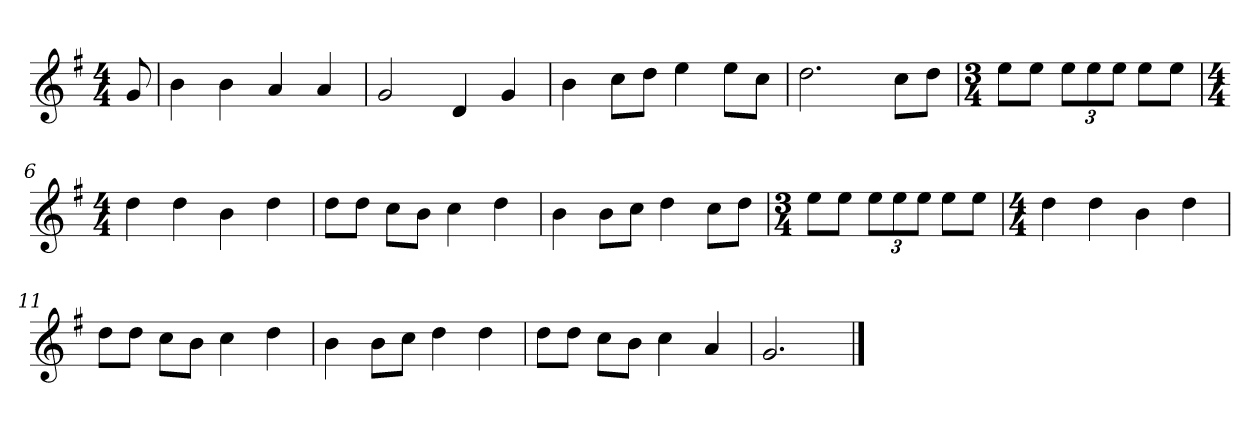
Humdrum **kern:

**kern
*part1
*staff1
*k[f#]
*M4/4
*MM120
=
8g
=1
4b
4b
4a
4a
=2
2g
4d
4g
=3
4b
8ccL
8ddJ
4ee
8eeL
8ccJ
=4
2.dd
8ccL
8ddJ
=5
*M3/4
8eeL
8eeJ
12eeL
12ee
12eeJ
8eeL
8eeJ
=6
*M4/4
4dd
4dd
4b
4dd
=7
8ddL
8ddJ
8ccL
8bJ
4cc
4dd
=8
4b
8bL
8ccJ
4dd
8ccL
8ddJ
=9
*M3/4
8eeL
8eeJ
12eeL
12ee
12eeJ
8eeL
8eeJ
=10
*M4/4
4dd
4dd
4b
4dd
=11
8ddL
8ddJ
8ccL
8bJ
4cc
4dd
=12
4b
8bL
8ccJ
4dd
4dd
=13
8ddL
8ddJ
8ccL
8bJ
4cc
4a
=14
2.g
==
*-
